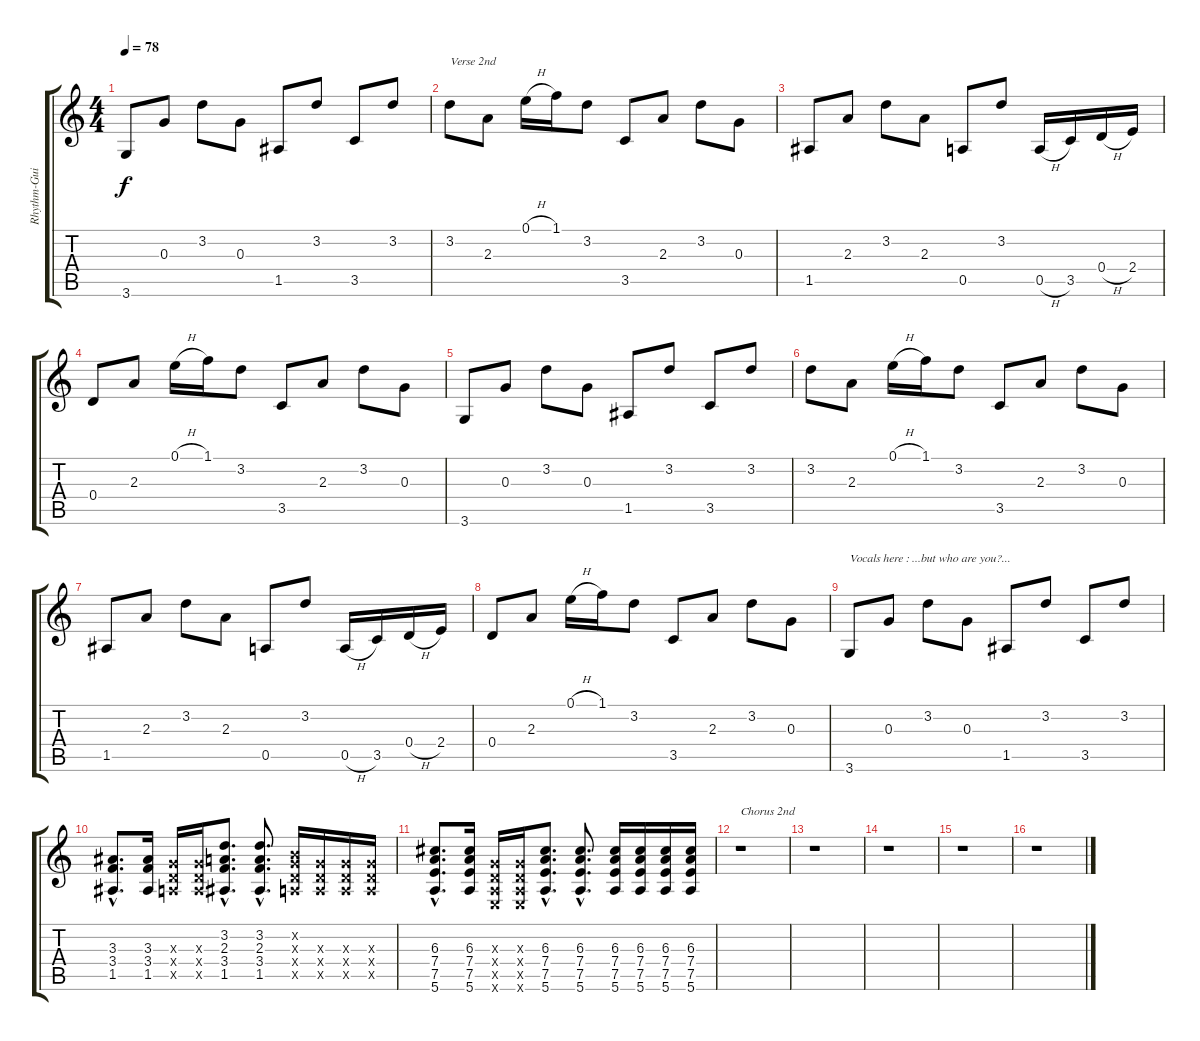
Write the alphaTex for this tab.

\track ("Rhythm-Guitar clean" "Rhythm-Gui") {instrument electricguitarclean}
\staff {score tabs}
\tuning (E4 B3 G3 D3 A2 E2) {hide}
\ts (4 4)
\tempo 78
\clef g2
\ks c
3.6.8{dy f} 0.3.8 3.2.8 0.3.8 1.5.8 3.2.8 3.5.8 3.2.8 |
3.2.8{txt "Verse 2nd"} 2.3.8 0.1{h}.16 1.1.16 3.2.8 3.5.8 2.3.8 3.2.8 0.3.8 |
1.5.8 2.3.8 3.2.8 2.3.8 0.5.8 3.2.8 0.5{h}.16 3.5.16 0.4{h}.16 2.4.16 |
0.4.8 2.3.8 0.1{h}.16 1.1.16 3.2.8 3.5.8 2.3.8 3.2.8 0.3.8 |
3.6.8 0.3.8 3.2.8 0.3.8 1.5.8 3.2.8 3.5.8 3.2.8 |
3.2.8 2.3.8 0.1{h}.16 1.1.16 3.2.8 3.5.8 2.3.8 3.2.8 0.3.8 |
1.5.8 2.3.8 3.2.8 2.3.8 0.5.8 3.2.8 0.5{h}.16 3.5.16 0.4{h}.16 2.4.16 |
0.4.8 2.3.8 0.1{h}.16 1.1.16 3.2.8 3.5.8 2.3.8 3.2.8 0.3.8 |
3.6.8{txt "Vocals here : ...but who are you?..."} 0.3.8 3.2.8 0.3.8 1.5.8 3.2.8 3.5.8 3.2.8 |
(3.3{hac} 3.4{hac} 1.5{hac}).8{d} (3.3 3.4 1.5).16 (0.3{x} 0.4{x} 0.5{x}).16 (0.3{x} 0.4{x} 0.5{x}).16 (3.2{hac} 2.3{hac} 3.4{hac} 1.5{hac}).8{d} (3.2{hac} 2.3{hac} 3.4{hac} 1.5{hac}).8{d} (0.2{x} 0.3{x} 0.4{x} 0.5{x}).16 (0.3{x} 0.4{x} 0.5{x}).16 (0.3{x} 0.4{x} 0.5{x}).16 (0.3{x} 0.4{x} 0.5{x}).16 |
(6.3{hac} 7.4{hac} 7.5{hac} 5.6{hac}).8{d} (6.3 7.4 7.5 5.6).16 (0.3{x} 0.4{x} 0.5{x} 0.6{x}).16 (0.3{x} 0.4{x} 0.5{x} 0.6{x}).16 (6.3{hac} 7.4{hac} 7.5{hac} 5.6{hac}).8{d} (6.3{hac} 7.4{hac} 7.5{hac} 5.6{hac}).8{d} (6.3 7.4 7.5 5.6).16 (6.3 7.4 7.5 5.6).16 (6.3 7.4 7.5 5.6).16 (6.3 7.4 7.5 5.6).16 |
r.1{txt "Chorus 2nd"} |
r.1 |
r.1 |
r.1 |
r.1
